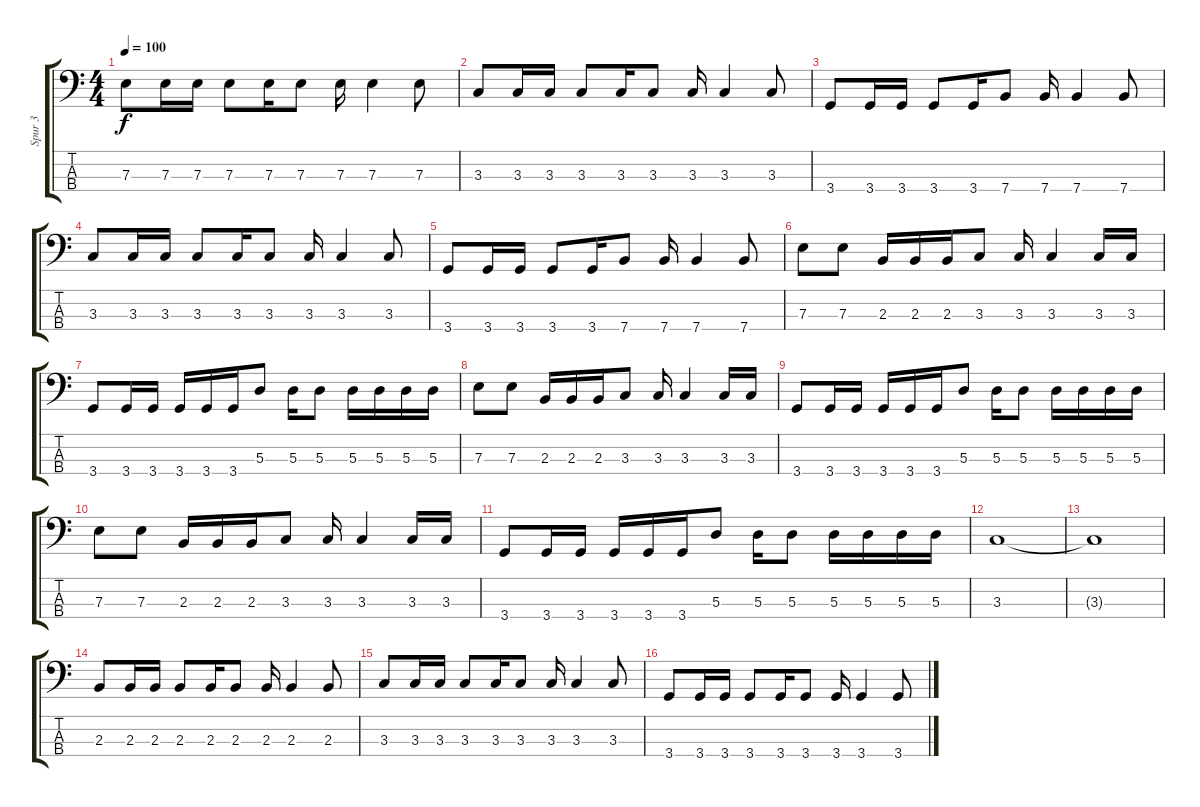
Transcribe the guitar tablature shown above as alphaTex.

\track ("Spur 3" "Spur 3") {instrument electricbasspick}
\staff {score tabs}
\tuning (G2 D2 A1 E1) {hide}
\ts (4 4)
\tempo 100
\clef f4
\ks c
7.3.8{dy f} 7.3.16 7.3.16 7.3.8 7.3.16 7.3.8 7.3.16 7.3.4 7.3.8 |
3.3.8 3.3.16 3.3.16 3.3.8 3.3.16 3.3.8 3.3.16 3.3.4 3.3.8 |
3.4.8 3.4.16 3.4.16 3.4.8 3.4.16 7.4.8 7.4.16 7.4.4 7.4.8 |
3.3.8 3.3.16 3.3.16 3.3.8 3.3.16 3.3.8 3.3.16 3.3.4 3.3.8 |
3.4.8 3.4.16 3.4.16 3.4.8 3.4.16 7.4.8 7.4.16 7.4.4 7.4.8 |
7.3.8 7.3.8 2.3.16 2.3.16 2.3.16 3.3.8 3.3.16 3.3.4 3.3.16 3.3.16 |
3.4.8 3.4.16 3.4.16 3.4.16 3.4.16 3.4.16 5.3.8 5.3.16 5.3.8 5.3.16 5.3.16 5.3.16 5.3.16 |
7.3.8 7.3.8 2.3.16 2.3.16 2.3.16 3.3.8 3.3.16 3.3.4 3.3.16 3.3.16 |
3.4.8 3.4.16 3.4.16 3.4.16 3.4.16 3.4.16 5.3.8 5.3.16 5.3.8 5.3.16 5.3.16 5.3.16 5.3.16 |
7.3.8 7.3.8 2.3.16 2.3.16 2.3.16 3.3.8 3.3.16 3.3.4 3.3.16 3.3.16 |
3.4.8 3.4.16 3.4.16 3.4.16 3.4.16 3.4.16 5.3.8 5.3.16 5.3.8 5.3.16 5.3.16 5.3.16 5.3.16 |
3.3.1 |
3.3{t}.1 |
2.3.8 2.3.16 2.3.16 2.3.8 2.3.16 2.3.8 2.3.16 2.3.4 2.3.8 |
3.3.8 3.3.16 3.3.16 3.3.8 3.3.16 3.3.8 3.3.16 3.3.4 3.3.8 |
3.4.8 3.4.16 3.4.16 3.4.8 3.4.16 3.4.8 3.4.16 3.4.4 3.4.8
